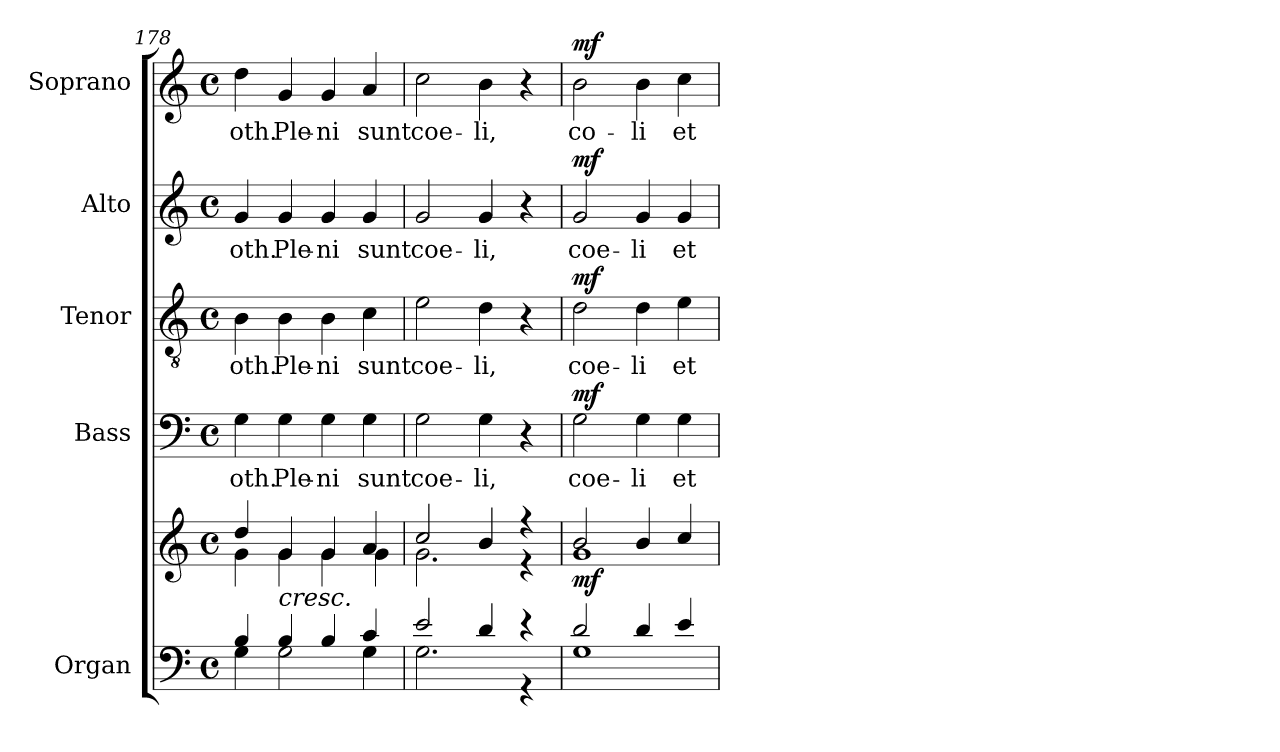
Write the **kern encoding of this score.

**kern	**kern	**dynam	**kern	**text	**dynam	**kern	**text	**dynam	**kern	**text	**dynam	**kern	**text	**dynam
*part5	*part5	*part5	*part4	*part4	*part4	*part3	*part3	*part3	*part2	*part2	*part2	*part1	*part1	*part1
*staff6	*staff5	*staff5/6	*staff4	*staff4	*staff4	*staff3	*staff3	*staff3	*staff2	*staff2	*staff2	*staff1	*staff1	*staff1
*I"Organ	*	*	*I"Bass	*	*	*I"Tenor	*	*	*I"Alto	*	*	*I"Soprano	*	*
*I'Org.	*	*	*I'B.	*	*	*I'T.	*	*	*I'A.	*	*	*I'S.	*	*
*clefF4	*clefG2	*	*clefF4	*	*	*clefGv2	*	*	*clefG2	*	*	*clefG2	*	*
*k[]	*k[]	*	*k[]	*	*	*k[]	*	*	*k[]	*	*	*k[]	*	*
*C:	*C:	*	*C:	*	*	*C:	*	*	*C:	*	*	*C:	*	*
*M4/4	*M4/4	*	*M4/4	*	*	*M4/4	*	*	*M4/4	*	*	*M4/4	*	*
*met(c)	*met(c)	*	*met(c)	*	*	*met(c)	*	*	*met(c)	*	*	*met(c)	*	*
=178	=178	=178	=178	=178	=178	=178	=178	=178	=178	=178	=178	=178	=178	=178
*^	*^	*	*	*	*	*	*	*	*	*	*	*	*	*
!	!	!	!	!	!	!LO:LY:b	!	!	!LO:LY:b	!	!	!LO:LY:b	!	!	!LO:LY:b	!
4B/	4G\	4dd/	4g\	.	4G\	-oth.	.	4B\	-oth.	.	4g/	-oth.	.	4dd\	-oth.	.
!	!	!	!	!LO:HP:b	!	!LO:LY:b	!	!	!LO:LY:b	!	!	!LO:LY:b	!	!	!LO:LY:b	!
4B/	2G\	4g/	4g\	<	4G\	Ple-	.	4B\	Ple-	.	4g/	Ple-	.	4g/	Ple-	.
!	!	!	!	!	!	!LO:LY:b	!	!	!LO:LY:b	!	!	!LO:LY:b	!	!	!LO:LY:b	!
4B/	.	4g/	4g\	.	4G\	-ni	.	4B\	-ni	.	4g/	-ni	.	4g/	-ni	.
!	!	!	!	!	!	!LO:LY:b	!	!	!LO:LY:b	!	!	!LO:LY:b	!	!	!LO:LY:b	!
4c/	4G\	4a/	4g\	.	4G\	sunt	.	4c\	sunt	.	4g/	sunt	.	4a/	sunt	.
!!LO:LB:g=z
=179	=179	=179	=179	=179	=179	=179	=179	=179	=179	=179	=179	=179	=179	=179	=179	=179
!	!	!	!	!	!	!LO:LY:b	!	!	!LO:LY:b	!	!	!LO:LY:b	!	!	!LO:LY:b	!
2e/	2.G\	2cc/	2.g\	.	2G\	coe-	.	2e\	coe-	.	2g/	coe-	.	2cc\	coe-	.
!	!	!	!	!	!	!LO:LY:b	!	!	!LO:LY:b	!	!	!LO:LY:b	!	!	!LO:LY:b	!
4d/	.	4b/	.	.	4G\	-li,	.	4d\	-li,	.	4g/	-li,	.	4b\	-li,	.
4r	4r	4r	4r	.	4r	.	.	4r	.	.	4r	.	.	4r	.	.
=180	=180	=180	=180	=180	=180	=180	=180	=180	=180	=180	=180	=180	=180	=180	=180	=180
!	!	!	!	!LO:DY:b	!	!LO:LY:b	!LO:DY:a	!	!LO:LY:b	!LO:DY:a	!	!LO:LY:b	!LO:DY:a	!	!LO:LY:b	!LO:DY:a
2d/	1G	2b/	1g	mf	2G\	coe-	mf	2d\	coe-	mf	2g/	coe-	mf	2b\	co-	mf
!	!	!	!	!	!	!LO:LY:b	!	!	!LO:LY:b	!	!	!LO:LY:b	!	!	!LO:LY:b	!
4d/	.	4b/	.	.	4G\	-li	.	4d\	-li	.	4g/	-li	.	4b\	-li	.
!	!	!	!	!	!	!LO:LY:b	!	!	!LO:LY:b	!	!	!LO:LY:b	!	!	!LO:LY:b	!
4e/	.	4cc/	.	.	4G\	et	.	4e\	et	.	4g/	et	.	4cc\	et	.
*v	*v	*	*	*	*	*	*	*	*	*	*	*	*	*	*	*
*	*v	*v	*	*	*	*	*	*	*	*	*	*	*	*	*
.	.	[	.	.	.	.	.	.	.	.	.	.	.	.
=	=	=	=	=	=	=	=	=	=	=	=	=	=	=
*-	*-	*-	*-	*-	*-	*-	*-	*-	*-	*-	*-	*-	*-	*-
